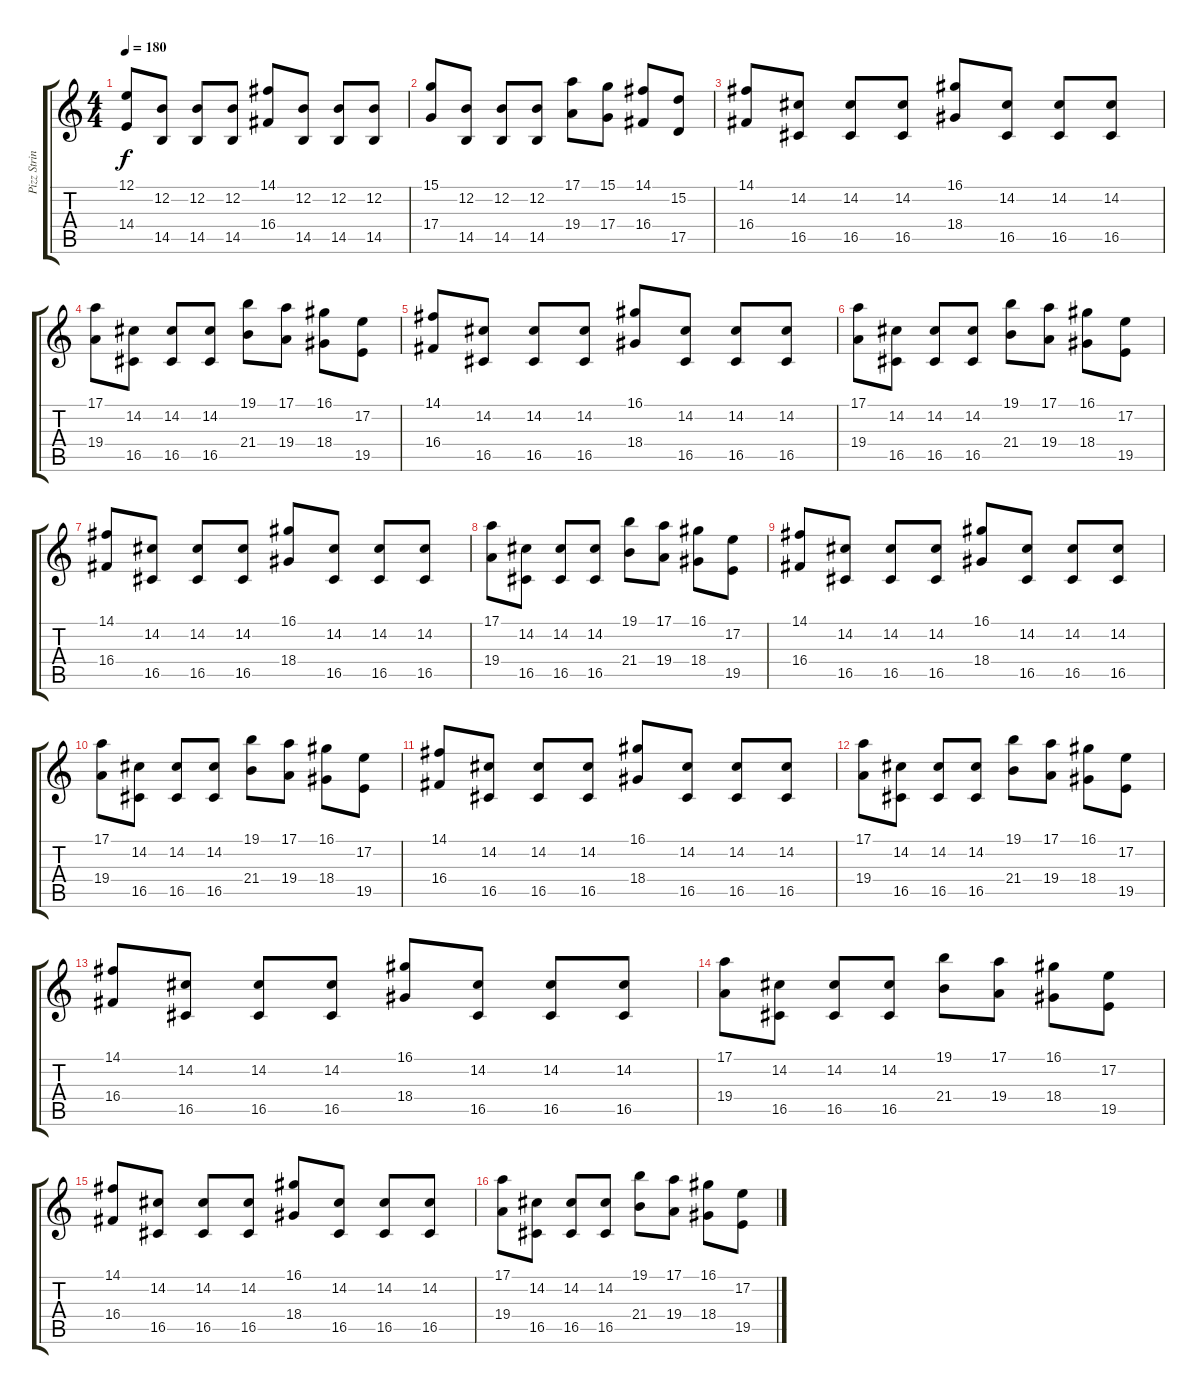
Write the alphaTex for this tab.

\track ("Pizz Strings" "Pizz Strin") {instrument pizzicatostrings}
\staff {score tabs}
\tuning (E4 B3 G3 D3 A2 E2) {hide}
\ts (4 4)
\tempo 180
\clef g2
\ks c
(12.1 14.4).8{dy f} (12.2 14.5).8 (12.2 14.5).8 (12.2 14.5).8 (14.1 16.4).8 (12.2 14.5).8 (12.2 14.5).8 (12.2 14.5).8 |
(15.1 17.4).8 (12.2 14.5).8 (12.2 14.5).8 (12.2 14.5).8 (17.1 19.4).8 (15.1 17.4).8 (14.1 16.4).8 (15.2 17.5).8 |
(14.1 16.4).8 (14.2 16.5).8 (14.2 16.5).8 (14.2 16.5).8 (16.1 18.4).8 (14.2 16.5).8 (14.2 16.5).8 (14.2 16.5).8 |
(17.1 19.4).8 (14.2 16.5).8 (14.2 16.5).8 (14.2 16.5).8 (19.1 21.4).8 (17.1 19.4).8 (16.1 18.4).8 (17.2 19.5).8 |
(14.1 16.4).8 (14.2 16.5).8 (14.2 16.5).8 (14.2 16.5).8 (16.1 18.4).8 (14.2 16.5).8 (14.2 16.5).8 (14.2 16.5).8 |
(17.1 19.4).8 (14.2 16.5).8 (14.2 16.5).8 (14.2 16.5).8 (19.1 21.4).8 (17.1 19.4).8 (16.1 18.4).8 (17.2 19.5).8 |
(14.1 16.4).8 (14.2 16.5).8 (14.2 16.5).8 (14.2 16.5).8 (16.1 18.4).8 (14.2 16.5).8 (14.2 16.5).8 (14.2 16.5).8 |
(17.1 19.4).8 (14.2 16.5).8 (14.2 16.5).8 (14.2 16.5).8 (19.1 21.4).8 (17.1 19.4).8 (16.1 18.4).8 (17.2 19.5).8 |
(14.1 16.4).8 (14.2 16.5).8 (14.2 16.5).8 (14.2 16.5).8 (16.1 18.4).8 (14.2 16.5).8 (14.2 16.5).8 (14.2 16.5).8 |
(17.1 19.4).8 (14.2 16.5).8 (14.2 16.5).8 (14.2 16.5).8 (19.1 21.4).8 (17.1 19.4).8 (16.1 18.4).8 (17.2 19.5).8 |
(14.1 16.4).8 (14.2 16.5).8 (14.2 16.5).8 (14.2 16.5).8 (16.1 18.4).8 (14.2 16.5).8 (14.2 16.5).8 (14.2 16.5).8 |
(17.1 19.4).8 (14.2 16.5).8 (14.2 16.5).8 (14.2 16.5).8 (19.1 21.4).8 (17.1 19.4).8 (16.1 18.4).8 (17.2 19.5).8 |
(14.1 16.4).8 (14.2 16.5).8 (14.2 16.5).8 (14.2 16.5).8 (16.1 18.4).8 (14.2 16.5).8 (14.2 16.5).8 (14.2 16.5).8 |
(17.1 19.4).8 (14.2 16.5).8 (14.2 16.5).8 (14.2 16.5).8 (19.1 21.4).8 (17.1 19.4).8 (16.1 18.4).8 (17.2 19.5).8 |
(14.1 16.4).8 (14.2 16.5).8 (14.2 16.5).8 (14.2 16.5).8 (16.1 18.4).8 (14.2 16.5).8 (14.2 16.5).8 (14.2 16.5).8 |
(17.1 19.4).8 (14.2 16.5).8 (14.2 16.5).8 (14.2 16.5).8 (19.1 21.4).8 (17.1 19.4).8 (16.1 18.4).8 (17.2 19.5).8
